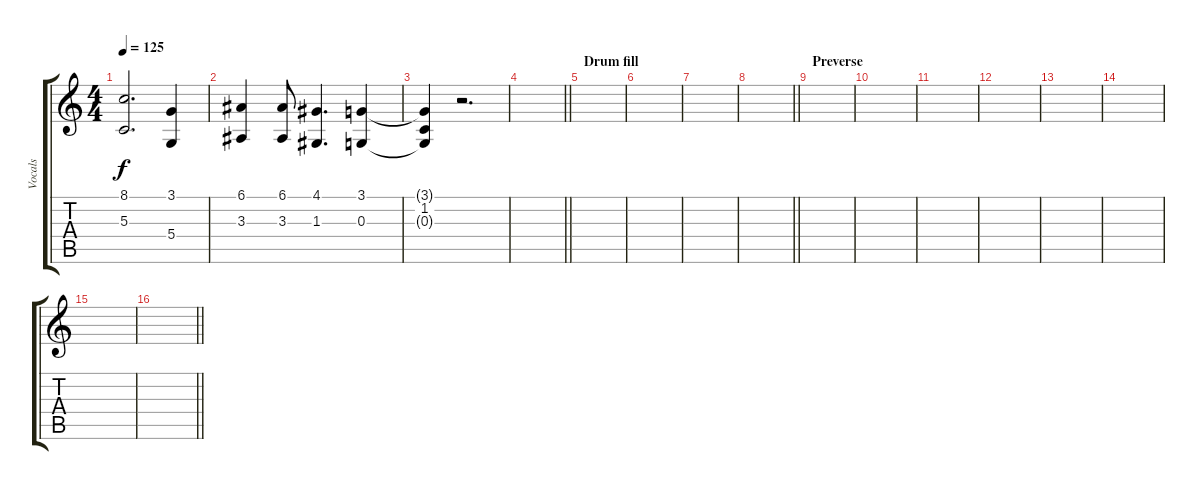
\track ("Vocals" "Vocals") {instrument choiraahs}
\staff {score tabs}
\tuning (E4 B3 G3 D3 A2 E2) {hide}
\ts (4 4)
\tempo 125
\clef g2
\ks c
(8.1 5.3).2{d dy f} (3.1 5.4).4 |
(6.1 3.3).4 (6.1 3.3).8 (4.1 1.3).4{d} (3.1 0.3).4 |
(3.1{t} 1.2{t} 0.3{t}).4 r.2{d} |
\barLineRight lightlight
|
\section ("" "Drum fill")
|
|
|
\barLineRight lightlight
|
\section ("" "Preverse")
|
|
|
|
|
|
|
\barLineRight lightlight
